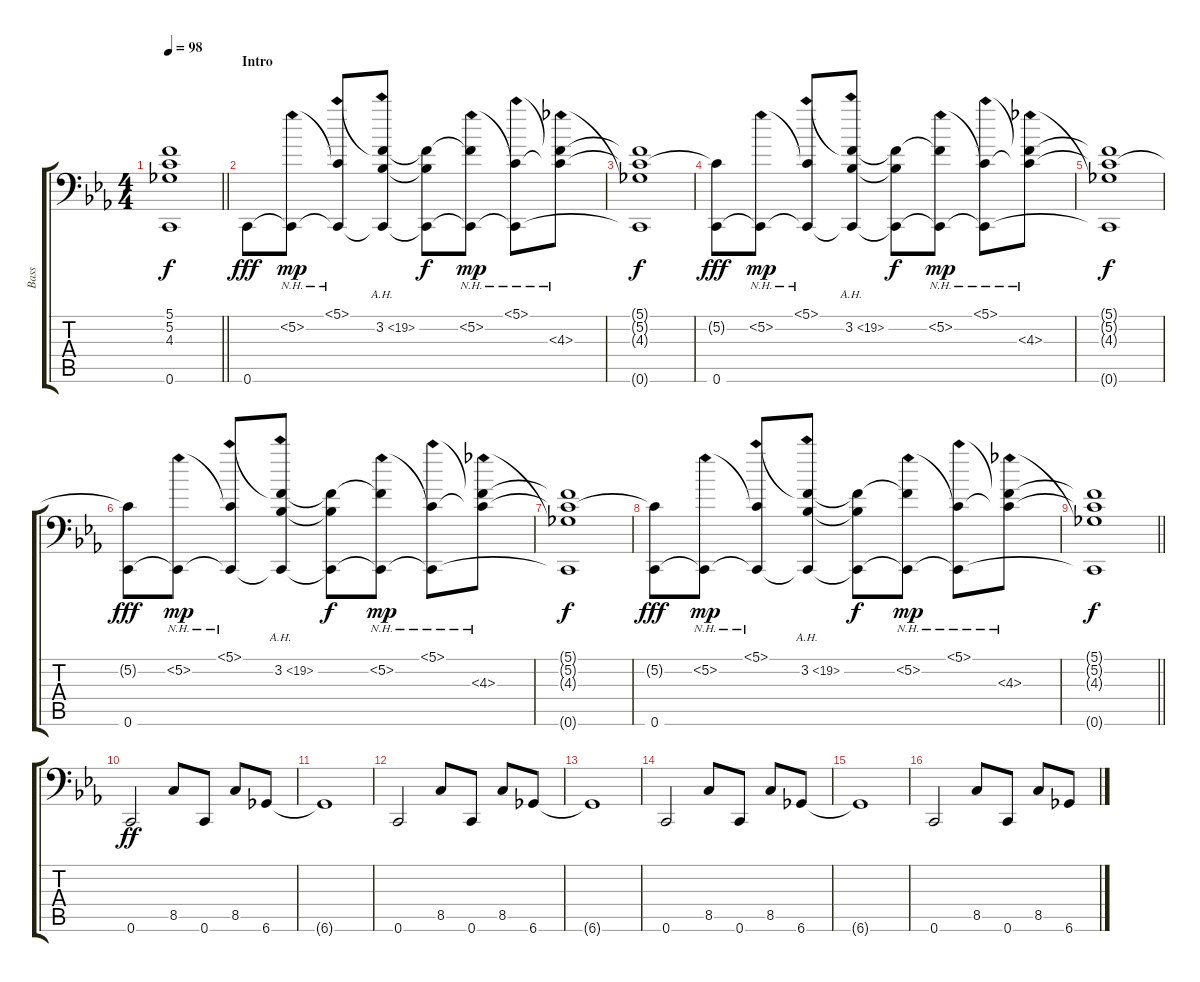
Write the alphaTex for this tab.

\track ("Bass" "Bass") {instrument electricbassfinger}
\staff {score tabs}
\tuning (C3 G2 D2 A1 E1 C1) {hide}
\ts (4 4)
\tempo 98
\clef f4
\barLineRight lightlight
\ks cminor
(5.1{t} 5.2{t} 4.3{t} 0.6{t}).1{dy f} |
\section ("" "Intro")
0.6.8{dy fff} (5.2{nh} 0.6{t}).8{dy mp} (5.1{nh} 5.2{t} 0.6{t}).8 (5.1{t} 3.2{ah 16} 0.6{t}).8 (5.1{t} 3.2{t} 0.6{t}).8{dy f} (5.1{t} 5.2{nh} 0.6{t}).8{dy mp} (5.1{nh} 5.2{t} 0.6{t}).8 (5.1{t} 5.2{t} 4.3{nh}).8 |
(5.1{t} 5.2{t} 4.3{t} 0.6{t}).1{dy f} |
(5.2{t} 0.6).8{dy fff} (5.2{nh} 0.6{t}).8{dy mp} (5.1{nh} 5.2{t} 0.6{t}).8 (5.1{t} 3.2{ah 16} 0.6{t}).8 (5.1{t} 3.2{t} 0.6{t}).8{dy f} (5.1{t} 5.2{nh} 0.6{t}).8{dy mp} (5.1{nh} 5.2{t} 0.6{t}).8 (5.1{t} 5.2{t} 4.3{nh}).8 |
(5.1{t} 5.2{t} 4.3{t} 0.6{t}).1{dy f} |
(5.2{t} 0.6).8{dy fff} (5.2{nh} 0.6{t}).8{dy mp} (5.1{nh} 5.2{t} 0.6{t}).8 (5.1{t} 3.2{ah 16} 0.6{t}).8 (5.1{t} 3.2{t} 0.6{t}).8{dy f} (5.1{t} 5.2{nh} 0.6{t}).8{dy mp} (5.1{nh} 5.2{t} 0.6{t}).8 (5.1{t} 5.2{t} 4.3{nh}).8 |
(5.1{t} 5.2{t} 4.3{t} 0.6{t}).1{dy f} |
(5.2{t} 0.6).8{dy fff} (5.2{nh} 0.6{t}).8{dy mp} (5.1{nh} 5.2{t} 0.6{t}).8 (5.1{t} 3.2{ah 16} 0.6{t}).8 (5.1{t} 3.2{t} 0.6{t}).8{dy f} (5.1{t} 5.2{nh} 0.6{t}).8{dy mp} (5.1{nh} 5.2{t} 0.6{t}).8 (5.1{t} 5.2{t} 4.3{nh}).8 |
\barLineRight lightlight
(5.1{t} 5.2{t} 4.3{t} 0.6{t}).1{dy f} |
0.6.2{dy ff volume 14} 8.5.8 0.6.8 8.5.8 6.6.8 |
6.6{t}.1 |
0.6.2 8.5.8 0.6.8 8.5.8 6.6.8 |
6.6{t}.1 |
0.6.2 8.5.8 0.6.8 8.5.8 6.6.8 |
6.6{t}.1 |
0.6.2 8.5.8 0.6.8 8.5.8 6.6.8
